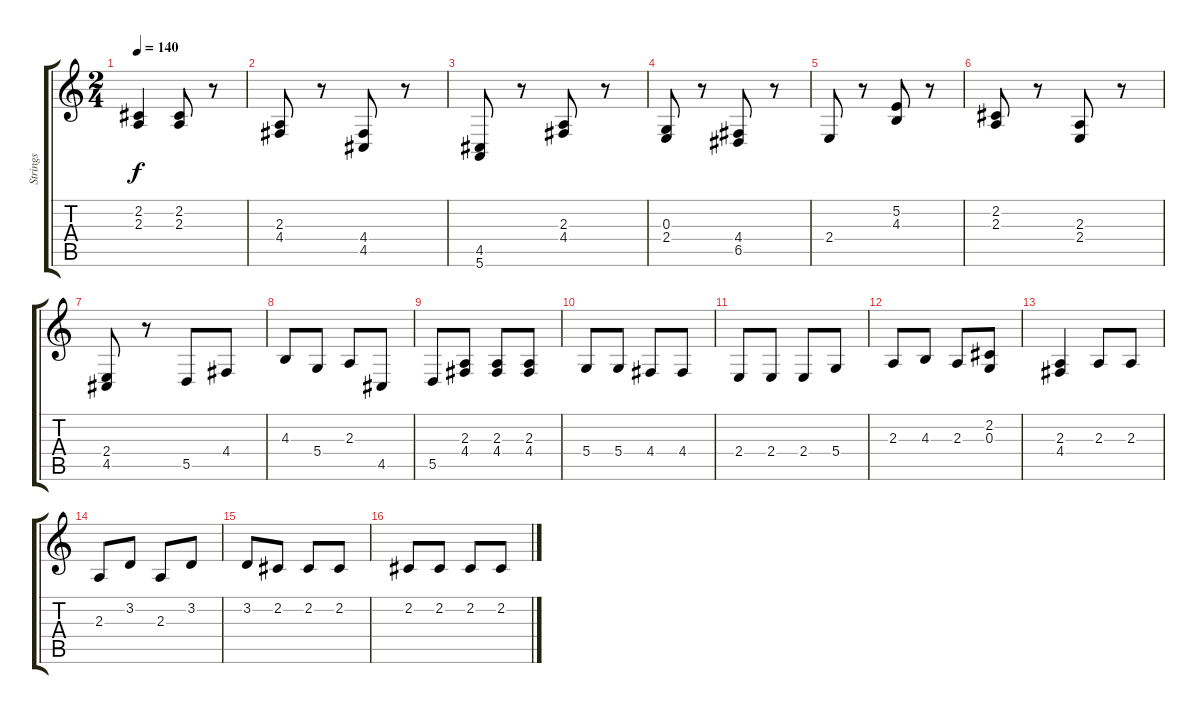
\track ("Strings" "Strings") {instrument stringensemble1}
\staff {score tabs}
\tuning (E4 B3 G3 D3 A2 E2) {hide}
\ts (2 4)
\tempo 140
\clef g2
\ks c
(2.2 2.3).4{dy f} (2.2 2.3).8 r.8 |
(2.3 4.4).8 r.8 (4.4 4.5).8 r.8 |
(4.5 5.6).8 r.8 (2.3 4.4).8 r.8 |
(0.3 2.4).8 r.8 (4.4 6.5).8 r.8 |
2.4.8 r.8 (5.2 4.3).8 r.8 |
(2.2 2.3).8 r.8 (2.3 2.4).8 r.8 |
(2.4 4.5).8 r.8 5.5.8 4.4.8 |
4.3.8 5.4.8 2.3.8 4.5.8 |
5.5.8 (2.3 4.4).8 (2.3 4.4).8 (2.3 4.4).8 |
5.4.8 5.4.8 4.4.8 4.4.8 |
2.4.8 2.4.8 2.4.8 5.4.8 |
2.3.8 4.3.8 2.3.8 (2.2 0.3).8 |
(2.3 4.4).4 2.3.8 2.3.8 |
2.3.8 3.2.8 2.3.8 3.2.8 |
3.2.8 2.2.8 2.2.8 2.2.8 |
2.2.8 2.2.8 2.2.8 2.2.8
